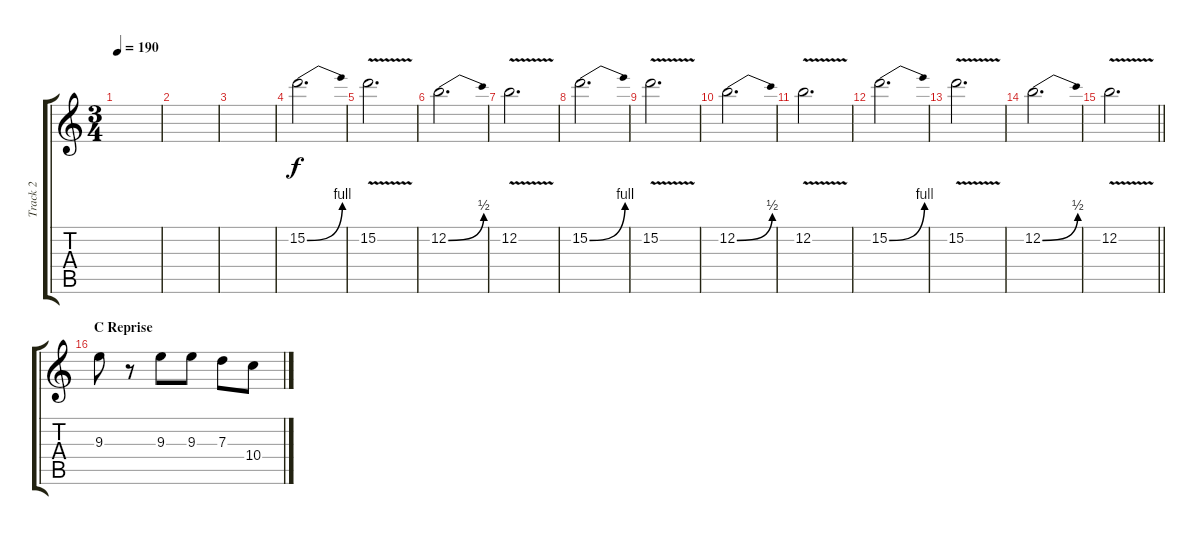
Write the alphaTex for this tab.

\track ("Track 2" "Track 2") {instrument distortionguitar}
\staff {score tabs}
\tuning (E4 B3 G3 D3 A2 E2) {hide}
\ts (3 4)
\tempo 190
\clef g2
\ks c
|
|
|
15.2{be (bend 0 0 60 4)}.2{d} |
15.2{v}.2{d} |
12.2{be (bend 0 0 60 2)}.2{d} |
12.2{v}.2{d} |
15.2{be (bend 0 0 60 4)}.2{d} |
15.2{v}.2{d} |
12.2{be (bend 0 0 60 2)}.2{d} |
12.2{v}.2{d} |
15.2{be (bend 0 0 60 4)}.2{d} |
15.2{v}.2{d} |
12.2{be (bend 0 0 60 2)}.2{d} |
\barLineRight lightlight
12.2{v}.2{d} |
\section ("" "C Reprise")
9.3.8{instrument distortionguitar} r.8 9.3.8 9.3.8 7.3.8 10.4.8
